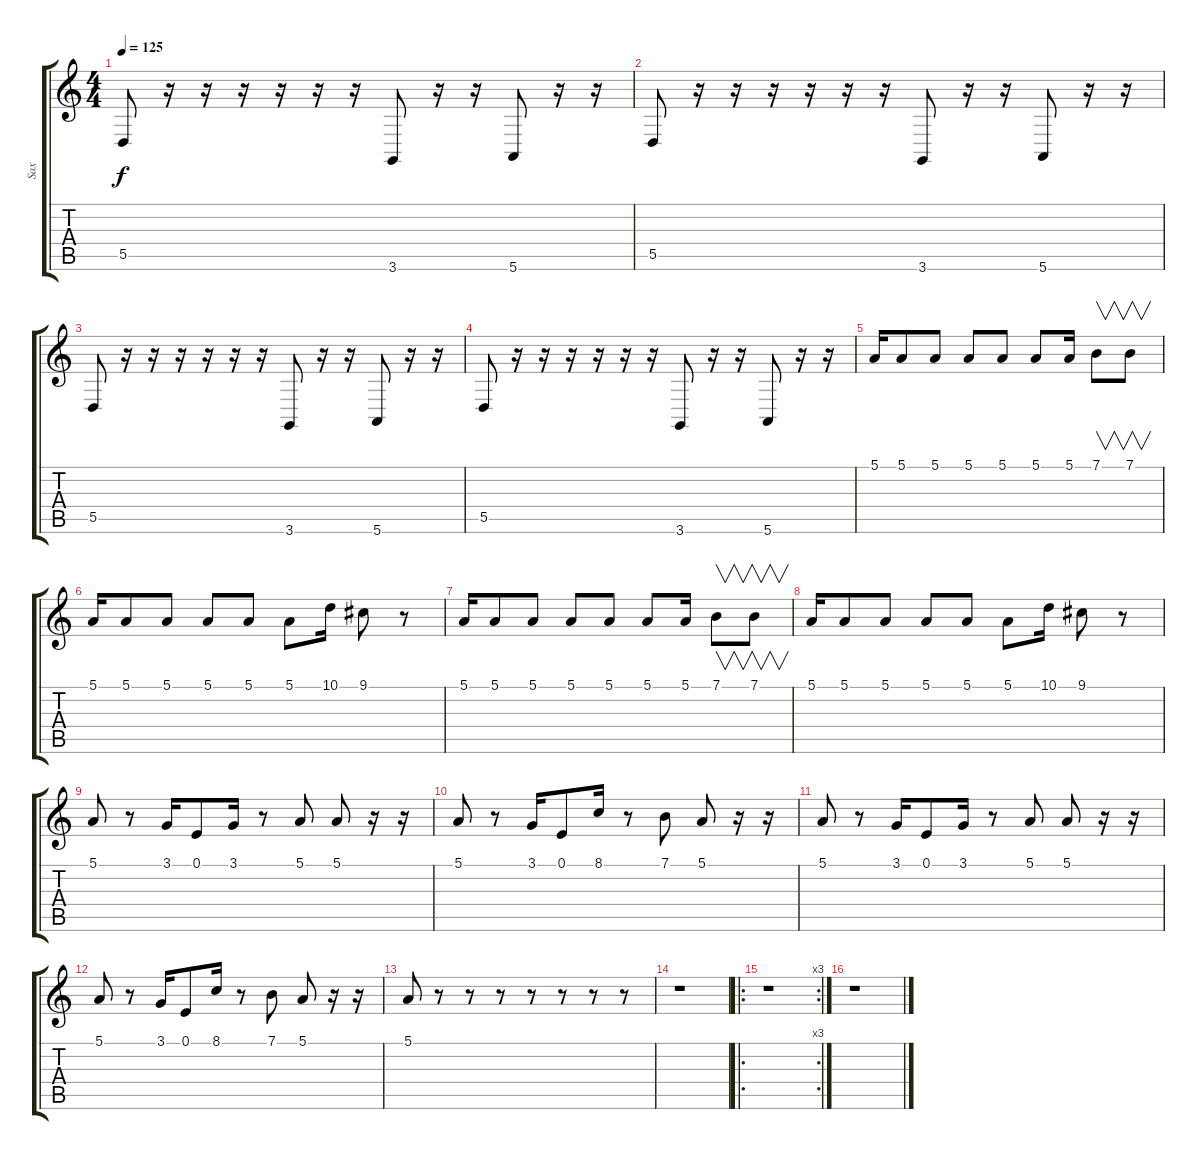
\track ("Sax" "Sax") {instrument altosax}
\staff {score tabs}
\tuning (E4 B3 G3 D3 A2 E2) {hide}
\ts (4 4)
\tempo 125
\clef g2
\ks c
5.5.8{dy f instrument altosax} r.16 r.16 r.16 r.16 r.16 r.16 3.6.8 r.16 r.16 5.6.8 r.16 r.16 |
5.5.8 r.16 r.16 r.16 r.16 r.16 r.16 3.6.8 r.16 r.16 5.6.8 r.16 r.16 |
5.5.8 r.16 r.16 r.16 r.16 r.16 r.16 3.6.8 r.16 r.16 5.6.8 r.16 r.16 |
5.5.8 r.16 r.16 r.16 r.16 r.16 r.16 3.6.8 r.16 r.16 5.6.8 r.16 r.16 |
5.1.16 5.1.8 5.1.8 5.1.8 5.1.8 5.1.8 5.1.16 7.1.8{v} 7.1.8{v} |
5.1.16 5.1.8 5.1.8 5.1.8 5.1.8 5.1.8 10.1.16 9.1.8 r.8 |
5.1.16 5.1.8 5.1.8 5.1.8 5.1.8 5.1.8 5.1.16 7.1.8{v} 7.1.8{v} |
5.1.16 5.1.8 5.1.8 5.1.8 5.1.8 5.1.8 10.1.16 9.1.8 r.8 |
5.1.8 r.8 3.1.16 0.1.8 3.1.16 r.8 5.1.8 5.1.8 r.16 r.16 |
5.1.8 r.8 3.1.16 0.1.8 8.1.16 r.8 7.1.8 5.1.8 r.16 r.16 |
5.1.8 r.8 3.1.16 0.1.8 3.1.16 r.8 5.1.8 5.1.8 r.16 r.16 |
5.1.8 r.8 3.1.16 0.1.8 8.1.16 r.8 7.1.8 5.1.8 r.16 r.16 |
5.1.8 r.8 r.8 r.8 r.8 r.8 r.8 r.8 |
r.1 |
\ro
\rc 3
r.1 |
r.1
